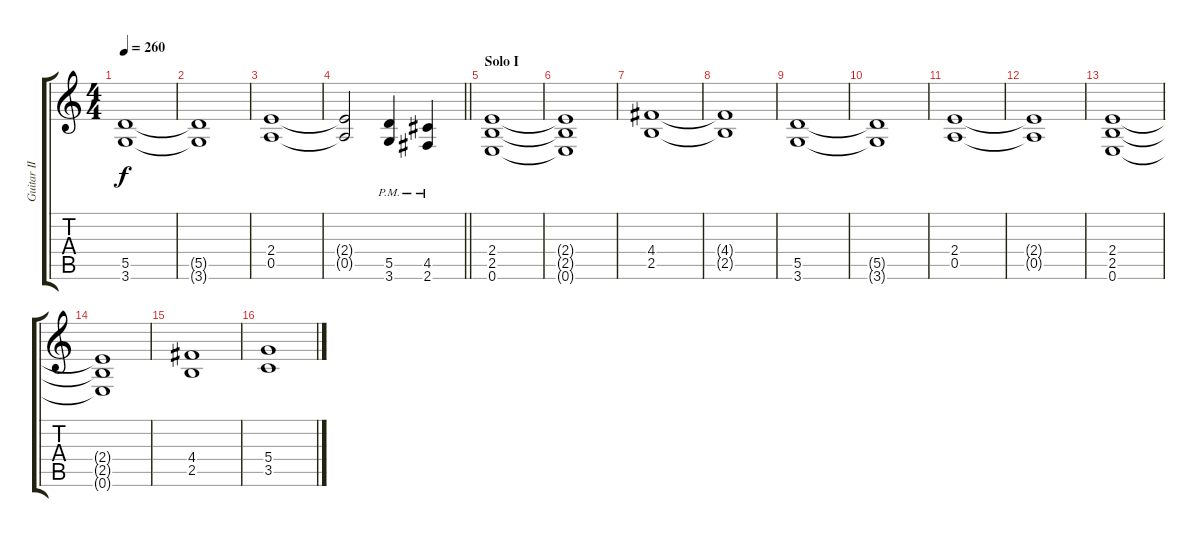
\track ("Guitar II" "Guitar II") {instrument overdrivenguitar}
\staff {score tabs}
\tuning (E4 B3 G3 D3 A2 E2) {hide}
\ts (4 4)
\tempo 260
\clef g2
\ks c
(5.5 3.6).1{dy f} |
(5.5{t} 3.6{t}).1 |
(2.4 0.5).1 |
\barLineRight lightlight
(2.4{t} 0.5{t}).2 (5.5{pm} 3.6{pm}).4 (4.5{pm} 2.6{pm}).4 |
\section ("" "Solo I")
(2.4 2.5 0.6).1 |
(2.4{t} 2.5{t} 0.6{t}).1 |
(4.4 2.5).1 |
(4.4{t} 2.5{t}).1 |
(5.5 3.6).1 |
(5.5{t} 3.6{t}).1 |
(2.4 0.5).1 |
(2.4{t} 0.5{t}).1 |
(2.4 2.5 0.6).1 |
(2.4{t} 2.5{t} 0.6{t}).1 |
(4.4 2.5).1 |
(5.4 3.5).1
